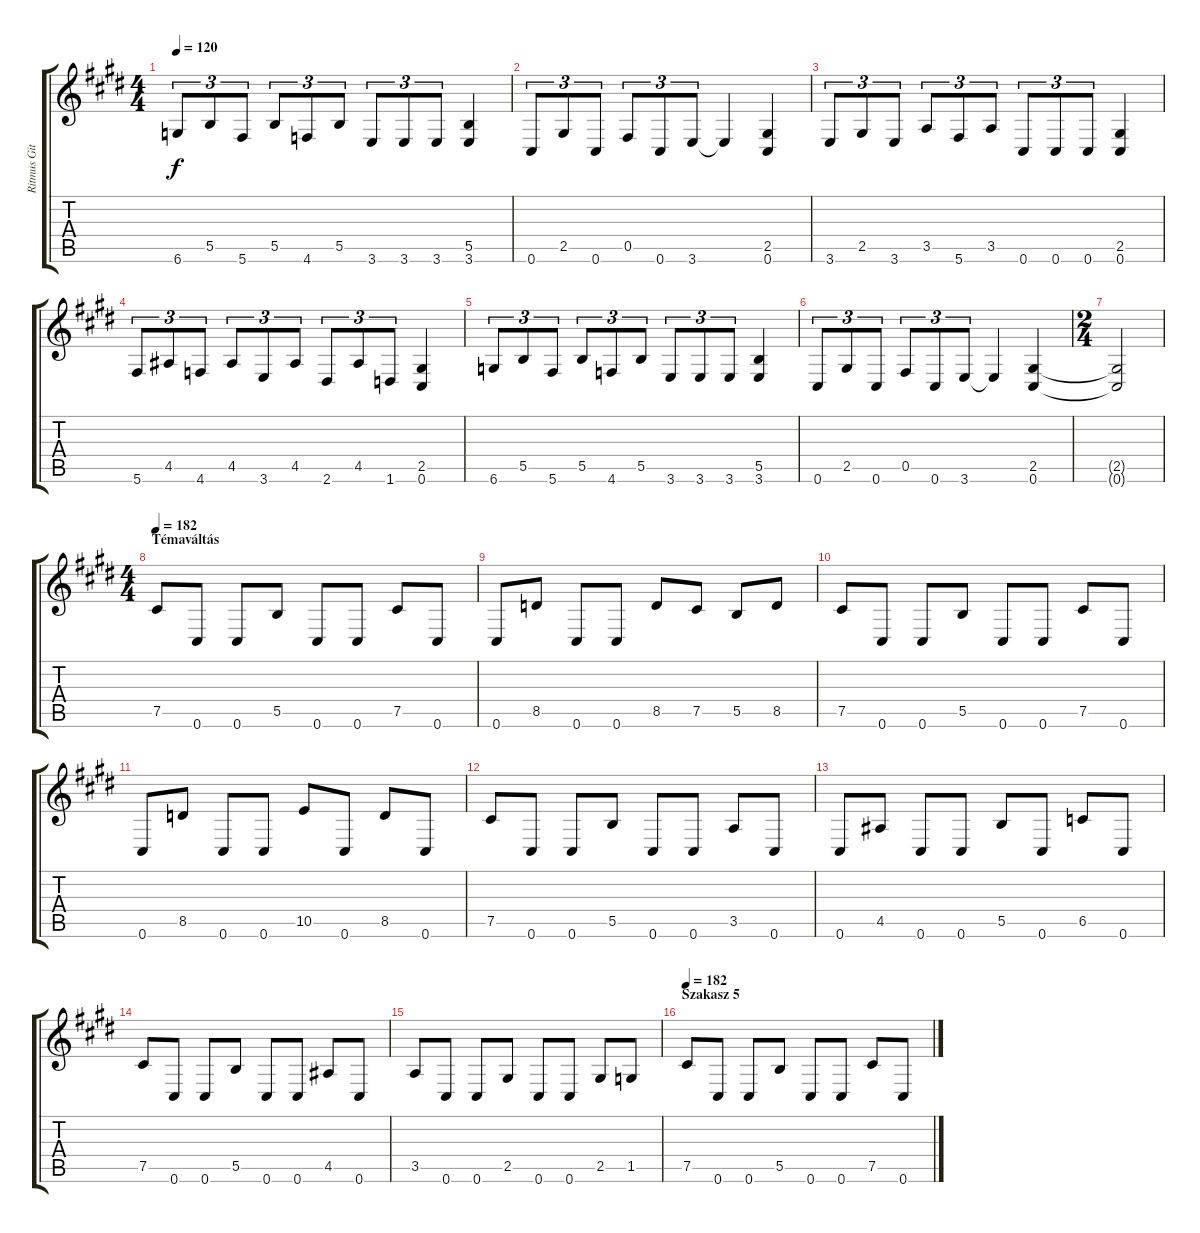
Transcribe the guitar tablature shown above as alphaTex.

\track ("Ritmus Gitár 1" "Ritmus Git") {instrument distortionguitar}
\staff {score tabs}
\tuning (Db4 Ab3 E3 B2 Gb2 Db2) {hide}
\ts (4 4)
\tempo 120
\clef g2
\ks c#minor
6.6.8{tu (3 2) dy f} 5.5.8{tu (3 2)} 5.6.8{tu (3 2)} 5.5.8{tu (3 2)} 4.6.8{tu (3 2)} 5.5.8{tu (3 2)} 3.6.8{tu (3 2)} 3.6.8{tu (3 2)} 3.6.8{tu (3 2)} (5.5 3.6).4 |
0.6.8{tu (3 2)} 2.5.8{tu (3 2)} 0.6.8{tu (3 2)} 0.5.8{tu (3 2)} 0.6.8{tu (3 2)} 3.6.8{tu (3 2)} 3.6{t}.4 (2.5 0.6).4 |
3.6.8{tu (3 2)} 2.5.8{tu (3 2)} 3.6.8{tu (3 2)} 3.5.8{tu (3 2)} 5.6.8{tu (3 2)} 3.5.8{tu (3 2)} 0.6.8{tu (3 2)} 0.6.8{tu (3 2)} 0.6.8{tu (3 2)} (2.5 0.6).4 |
5.6.8{tu (3 2)} 4.5.8{tu (3 2)} 4.6.8{tu (3 2)} 4.5.8{tu (3 2)} 3.6.8{tu (3 2)} 4.5.8{tu (3 2)} 2.6.8{tu (3 2)} 4.5.8{tu (3 2)} 1.6.8{tu (3 2)} (2.5 0.6).4 |
6.6.8{tu (3 2)} 5.5.8{tu (3 2)} 5.6.8{tu (3 2)} 5.5.8{tu (3 2)} 4.6.8{tu (3 2)} 5.5.8{tu (3 2)} 3.6.8{tu (3 2)} 3.6.8{tu (3 2)} 3.6.8{tu (3 2)} (5.5 3.6).4 |
0.6.8{tu (3 2)} 2.5.8{tu (3 2)} 0.6.8{tu (3 2)} 0.5.8{tu (3 2)} 0.6.8{tu (3 2)} 3.6.8{tu (3 2)} 3.6{t}.4 (2.5 0.6).4 |
\ts (2 4)
(2.5{t} 0.6{t}).2 |
\ts (4 4)
\section ("" "Témaváltás")
\tempo 182
7.5.8 0.6.8 0.6.8 5.5.8 0.6.8 0.6.8 7.5.8 0.6.8 |
0.6.8 8.5.8 0.6.8 0.6.8 8.5.8 7.5.8 5.5.8 8.5.8 |
7.5.8 0.6.8 0.6.8 5.5.8 0.6.8 0.6.8 7.5.8 0.6.8 |
0.6.8 8.5.8 0.6.8 0.6.8 10.5.8 0.6.8 8.5.8 0.6.8 |
7.5.8 0.6.8 0.6.8 5.5.8 0.6.8 0.6.8 3.5.8 0.6.8 |
0.6.8 4.5.8 0.6.8 0.6.8 5.5.8 0.6.8 6.5.8 0.6.8 |
7.5.8 0.6.8 0.6.8 5.5.8 0.6.8 0.6.8 4.5.8 0.6.8 |
3.5.8 0.6.8 0.6.8 2.5.8 0.6.8 0.6.8 2.5.8 1.5.8 |
\section ("" "Szakasz 5")
\tempo 182
7.5.8 0.6.8 0.6.8 5.5.8 0.6.8 0.6.8 7.5.8 0.6.8
